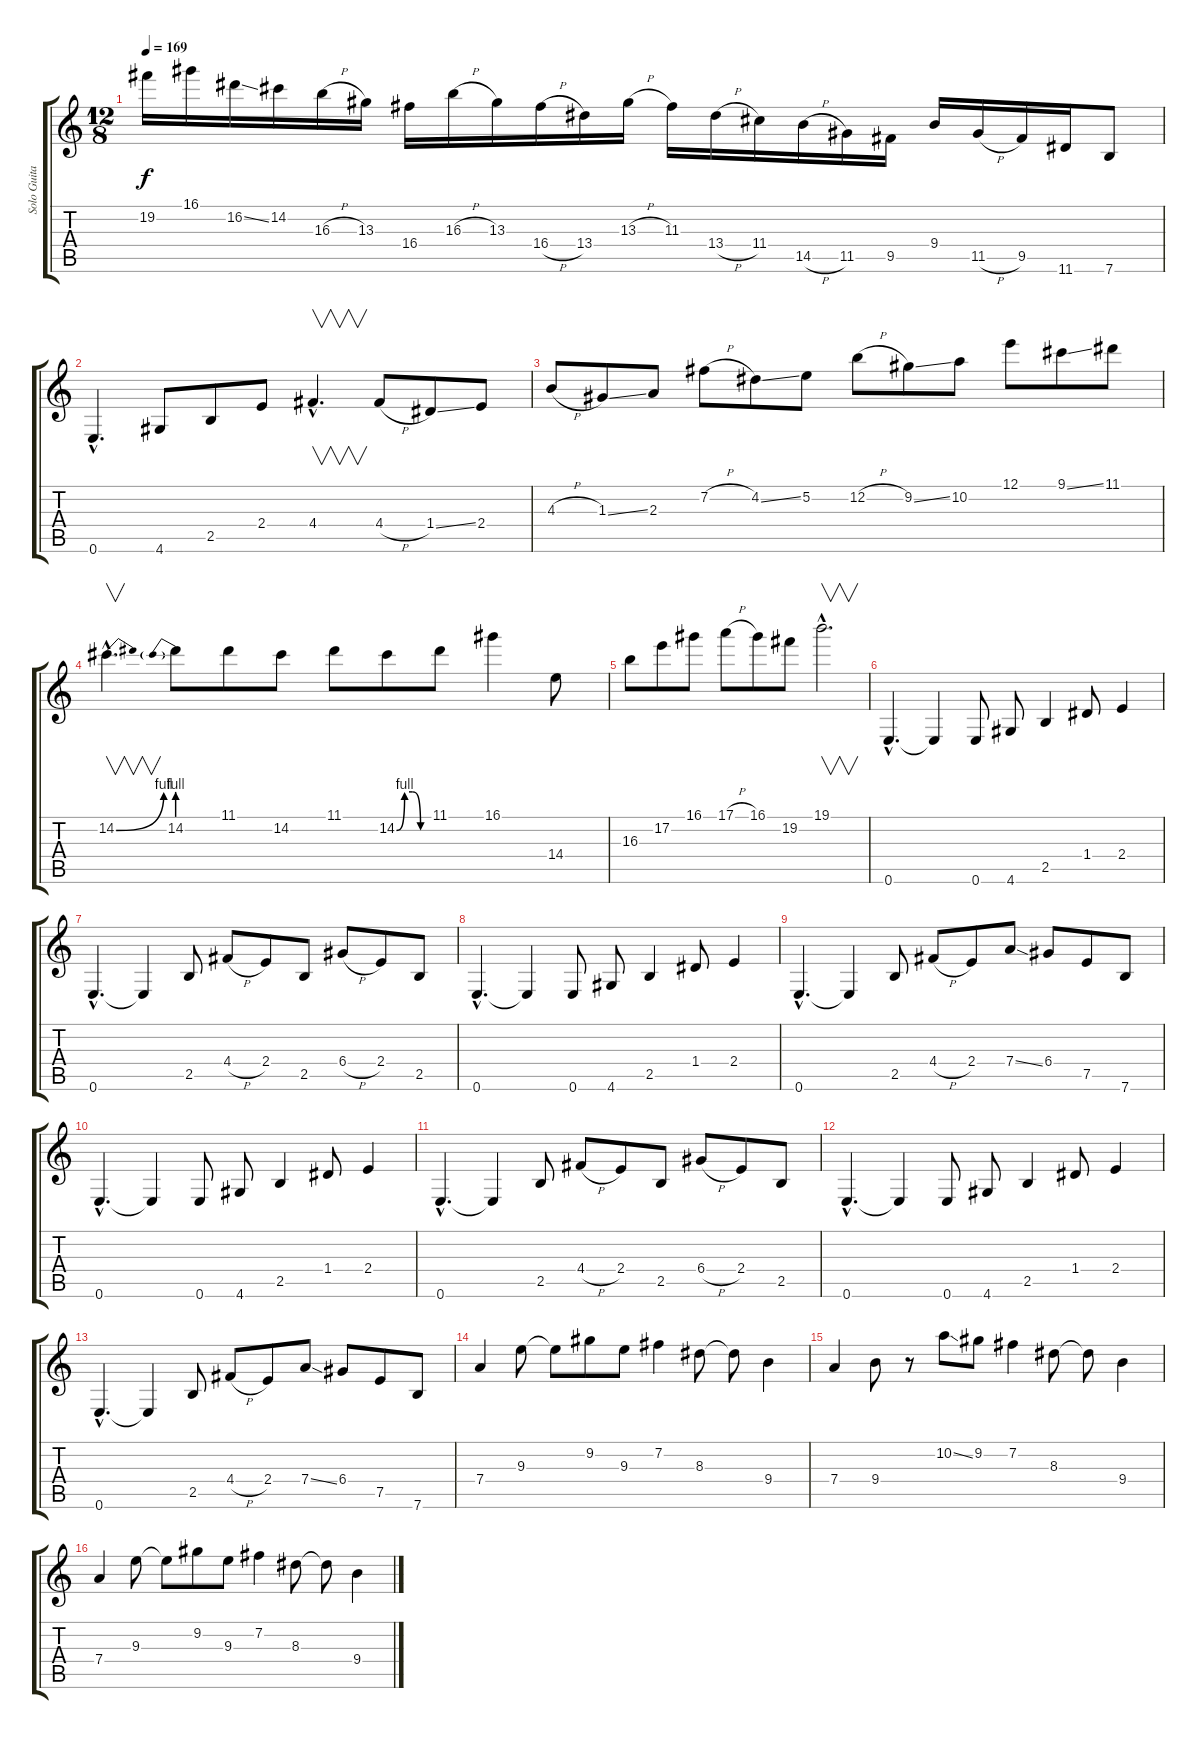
\track ("Solo Guitar" "Solo Guita") {instrument distortionguitar}
\staff {score tabs}
\tuning (E4 B3 G3 D3 A2 E2) {hide}
\ts (12 8)
\tempo 169
\clef g2
\ks c
19.2.16{dy f} 16.1.16 16.2{ss}.16 14.2.16 16.3{h}.16 13.3.16 16.4.16 16.3{h}.16 13.3.16 16.4{h}.16 13.4.16 13.3{h}.16 11.3.16 13.4{h}.16 11.4.16 14.5{h}.16 11.5.16 9.5.16 9.4.16 11.5{h}.16 9.5.16 11.6.16 7.6.8 |
0.6{hac}.4{d} 4.6.8 2.5.8 2.4.8 4.4{hac}.4{v d} 4.4{h}.8 1.4{ss}.8 2.4.8 |
4.3{h}.8 1.3{ss}.8 2.3.8 7.2{h}.8 4.2{ss}.8 5.2.8 12.2{h}.8 9.2{ss}.8 10.2.8 12.1.8 9.1{ss}.8 11.1.8 |
14.2{be (bend 0 0 60 4) hac}.4{v d} 14.2{be (prebend 0 4 60 4)}.8 11.1.8 14.2.8 11.1.8 14.2{be (custom 0 0 15 4 30 4 45 0 60 0)}.8 11.1.8 16.1.4 14.4.8 |
16.3.8 17.2.8 16.1.8 17.1{h}.8 16.1.8 19.2.8 19.1{hac}.2{v d} |
0.6{hac}.4{d} 0.6{t}.4 0.6.8 4.6.8 2.5.4 1.4.8 2.4.4 |
0.6{hac}.4{d} 0.6{t}.4 2.5.8 4.4{h}.8 2.4.8 2.5.8 6.4{h}.8 2.4.8 2.5.8 |
0.6{hac}.4{d} 0.6{t}.4 0.6.8 4.6.8 2.5.4 1.4.8 2.4.4 |
0.6{hac}.4{d} 0.6{t}.4 2.5.8 4.4{h}.8 2.4.8 7.4{ss}.8 6.4.8 7.5.8 7.6.8 |
0.6{hac}.4{d} 0.6{t}.4 0.6.8 4.6.8 2.5.4 1.4.8 2.4.4 |
0.6{hac}.4{d} 0.6{t}.4 2.5.8 4.4{h}.8 2.4.8 2.5.8 6.4{h}.8 2.4.8 2.5.8 |
0.6{hac}.4{d} 0.6{t}.4 0.6.8 4.6.8 2.5.4 1.4.8 2.4.4 |
0.6{hac}.4{d} 0.6{t}.4 2.5.8 4.4{h}.8 2.4.8 7.4{ss}.8 6.4.8 7.5.8 7.6.8 |
7.4.4 9.3.8 9.3{t}.8 9.2.8 9.3.8 7.2.4 8.3.8 8.3{t}.8 9.4.4 |
7.4.4 9.4.8 r.8 10.2{ss}.8 9.2.8 7.2.4 8.3.8 8.3{t}.8 9.4.4 |
7.4.4 9.3.8 9.3{t}.8 9.2.8 9.3.8 7.2.4 8.3.8 8.3{t}.8 9.4.4
